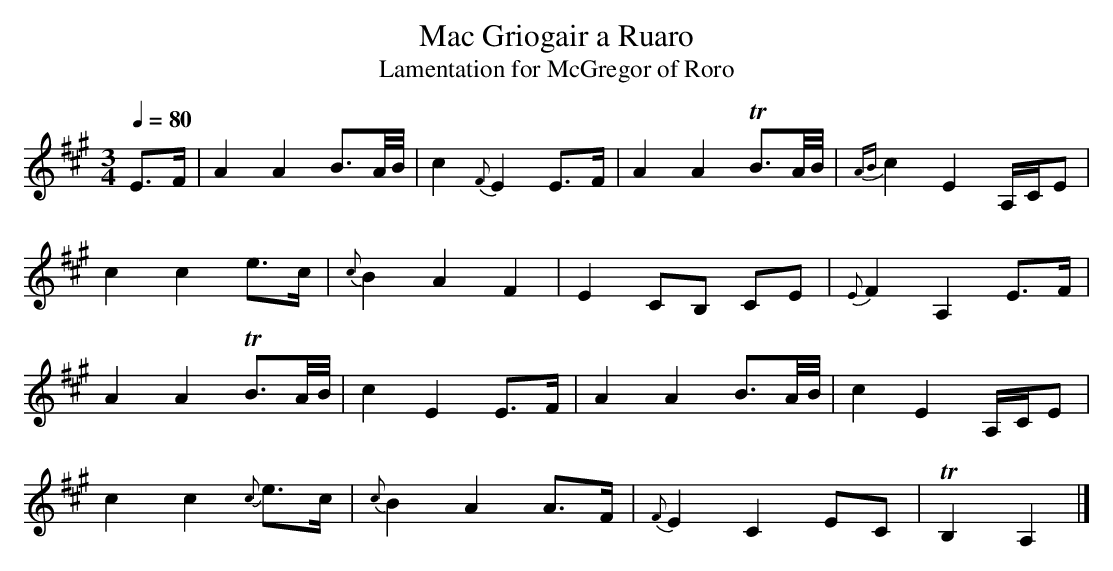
X:1
T:Mac Griogair a Ruaro
T:Lamentation for McGregor of Roro
M:3/4
L:1/8
Q:1/4=80
K:A
E>F|A2 A2    B3/A//B//|    c2 {F}E2  E>F   |\
    A2 A2   TB3/A//B//|{AB}c2    E2  A,/C/E|
    c2 c2    e>c      | {c}B2    A2  F2    |\
    E2 CB,   CE       | {E}F2    A,2 E>F   |
    A2 A2   TB3/A//B//|    c2    E2  E>F   |\
    A2 A2    B3/A//B//|    c2    E2  A,/C/E|
    c2 c2 {c}e>c      | {c}B2    A2  A>F   |\
 {F}E2 C2    EC       |   TB,2   A,2      |]
